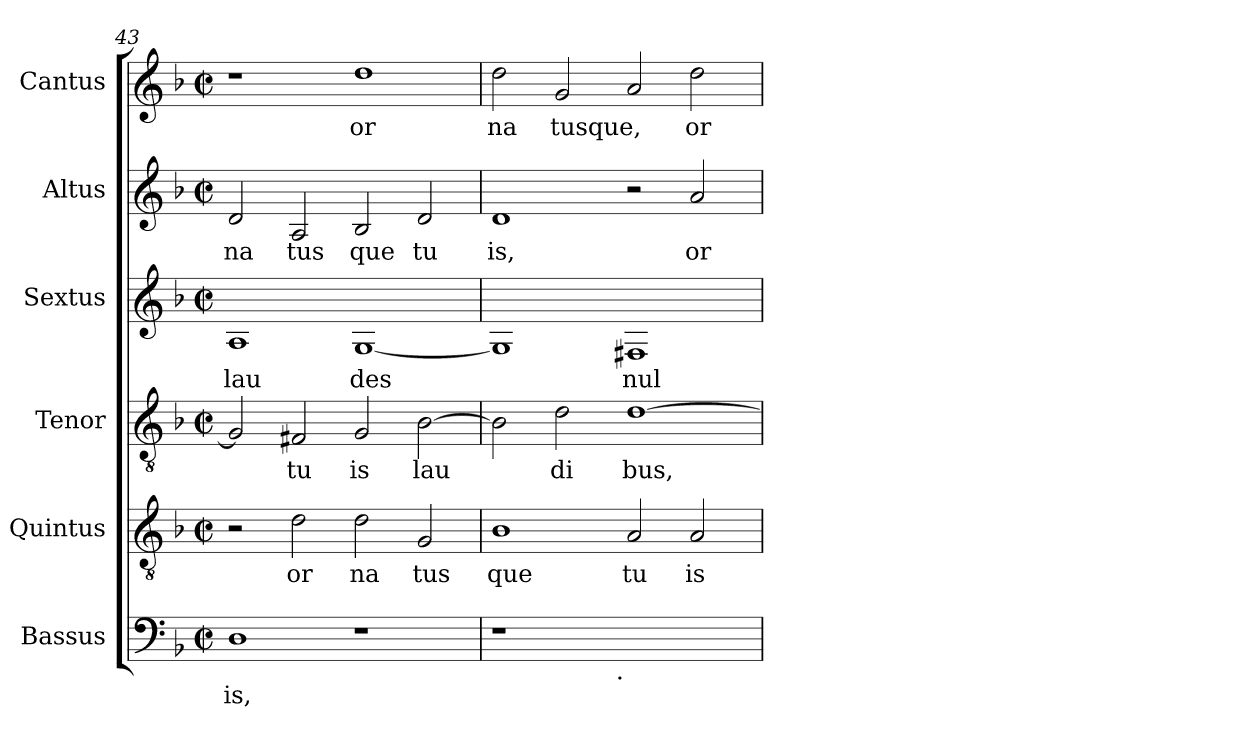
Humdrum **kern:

**kern	**text	**kern	**text	**kern	**text	**kern	**text	**kern	**text	**kern	**text
*part6	*part6	*part5	*part5	*part4	*part4	*part3	*part3	*part2	*part2	*part1	*part1
*staff6	*staff6	*staff5	*staff5	*staff4	*staff4	*staff3	*staff3	*staff2	*staff2	*staff1	*staff1
*I"Bassus	*	*I"Quintus	*	*I"Tenor	*	*I"Sextus	*	*I"Altus	*	*I"Cantus	*
*clefF4	*	*clefGv2	*	*clefGv2	*	*clefG2	*	*clefG2	*	*clefG2	*
*k[b-]	*	*k[b-]	*	*k[b-]	*	*k[b-]	*	*k[b-]	*	*k[b-]	*
*F:	*	*F:	*	*F:	*	*F:	*	*F:	*	*F:	*
*M2/2	*	*M2/2	*	*M2/2	*	*M2/2	*	*M2/2	*	*M2/2	*
*met(c|)	*	*met(c|)	*	*met(c|)	*	*met(c|)	*	*met(c|)	*	*met(c|)	*
=43	=43	=43	=43	=43	=43	=43	=43	=43	=43	=43	=43
!	!LO:LY:b:cj	!	!	!	!LO:LY:b:cj	!	!LO:LY:b:cj	!	!LO:LY:b:cj	!	!
1D	is,	2r	.	2G/]	.	1A	lau	2d/	na	1r	.
!	!	!	!LO:LY:b:cj	!	!LO:LY:b:cj	!	!	!	!LO:LY:b:cj	!	!
.	.	2d\	or	2F#/	tu	.	.	2A/	tus	.	.
!	!	!	!LO:LY:b:cj	!	!LO:LY:b:cj	!	!LO:LY:b:cj	!	!LO:LY:b:cj	!	!LO:LY:b:cj
1r	.	2d\	na	2G/	is	[<1G	des	2B-/	que	1dd	or
!	!	!	!LO:LY:b:cj	!	!LO:LY:b:cj	!	!	!	!LO:LY:b:cj	!	!
.	.	2G/	tus	[>2B-\	lau	.	.	2d/	tu	.	.
=44	=44	=44	=44	=44	=44	=44	=44	=44	=44	=44	=44
!	!	!	!LO:LY:b:cj	!	!LO:LY:b:cj	!	!LO:LY:b:cj	!	!LO:LY:b:cj	!	!LO:LY:b:cj
*^	*	*	*	*	*	*	*	*	*	*	*
1r	2ryy	.	1B-	que	2B-\]	.	1G]	.	1d	is,	2dd\	na
!	!	!	!	!	!	!LO:LY:b:cj	!	!	!	!	!	!LO:LY:b:cj
.	4...ryy	.	.	.	2d\	di	.	.	.	.	2g/	tusque,
!	!LO:TX:b:t=.	!	!	!	!	!	!	!	!	!	!	!
.	1ryy	.	.	.	.	.	.	.	.	.	.	.
!	!	!	!	!LO:LY:b:cj	!	!LO:LY:b:cj	!	!LO:LY:b:cj	!	!	!	!LO:LY:b:cj
1ryy	.	.	2A/	tu	[>1d	bus,	1F#X	nul	2r	.	2a/	.
!	!	!	!	!LO:LY:b:cj	!	!	!	!	!	!LO:LY:b:cj	!	!LO:LY:b:cj
.	.	.	2A/	is	.	.	.	.	2a/	or	2dd\	or
.	32ryy	.	.	.	.	.	.	.	.	.	.	.
*v	*v	*	*	*	*	*	*	*	*	*	*	*
=	=	=	=	=	=	=	=	=	=	=	=
*-	*-	*-	*-	*-	*-	*-	*-	*-	*-	*-	*-
